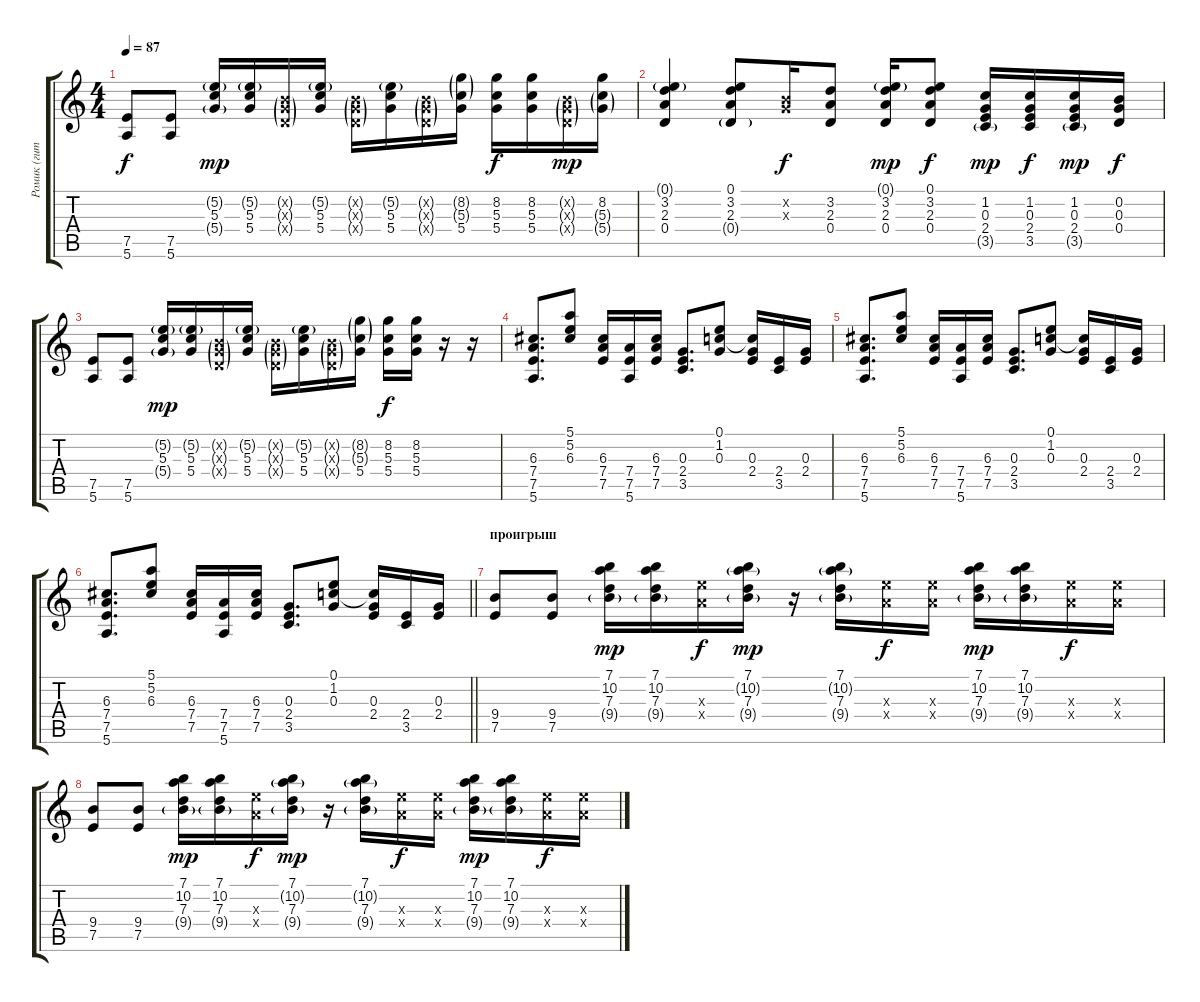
\track ("Ромик (гитара)" "Ромик (гит") {instrument acousticguitarsteel}
\staff {score tabs}
\tuning (E4 B3 G3 D3 A2 E2) {hide}
\ts (4 4)
\tempo 87
\clef g2
\ks c
(7.5 5.6).8{dy f} (7.5 5.6).8 (5.2{g} 5.3 5.4{g}).16{dy mp} (5.2{g} 5.3 5.4).16 (0.2{g x} 0.3{g x} 0.4{g x}).16 (5.2{g} 5.3 5.4).16 (0.2{g x} 0.3{g x} 0.4{g x}).16 (5.2{g} 5.3 5.4).16 (0.2{g x} 0.3{g x} 0.4{g x}).16 (8.2{g} 5.3{g} 5.4).16 (8.2 5.3 5.4).16{dy f} (8.2 5.3 5.4).16 (0.2{g x} 0.3{g x} 0.4{g x}).16{dy mp} (8.2 5.3{g} 5.4{g}).16 |
(0.1{g} 3.2 2.3 0.4).4 (0.1 3.2 2.3 0.4{g}).8 (0.2{x} 0.3{x}).16{dy f} (3.2 2.3 0.4).8 (0.1{g} 3.2 2.3 0.4).16{dy mp} (0.1 3.2 2.3 0.4).8{dy f} (1.2 0.3 2.4 3.5{g}).16{dy mp} (1.2 0.3 2.4 3.5).16{dy f} (1.2 0.3 2.4 3.5{g}).16{dy mp} (0.2 0.3 0.4).16{dy f} |
(7.5 5.6).8 (7.5 5.6).8 (5.2{g} 5.3 5.4{g}).16{dy mp} (5.2{g} 5.3 5.4).16 (0.2{g x} 0.3{g x} 0.4{g x}).16 (5.2{g} 5.3 5.4).16 (0.2{g x} 0.3{g x} 0.4{g x}).16 (5.2{g} 5.3 5.4).16 (0.2{g x} 0.3{g x} 0.4{g x}).16 (8.2{g} 5.3{g} 5.4).16 (8.2 5.3 5.4).16{dy f} (8.2 5.3 5.4).16 r.16 r.16 |
(6.3 7.4 7.5 5.6).8{d} (5.1 5.2 6.3).8 (6.3 7.4 7.5).16 (7.4 7.5 5.6).16 (6.3 7.4 7.5).16 (0.3 2.4 3.5).8{d} (0.1 1.2 0.3).8 (1.2{t} 0.3 2.4).16 (2.4 3.5).16 (0.3 2.4).16 |
(6.3 7.4 7.5 5.6).8{d} (5.1 5.2 6.3).8 (6.3 7.4 7.5).16 (7.4 7.5 5.6).16 (6.3 7.4 7.5).16 (0.3 2.4 3.5).8{d} (0.1 1.2 0.3).8 (1.2{t} 0.3 2.4).16 (2.4 3.5).16 (0.3 2.4).16 |
\barLineRight lightlight
(6.3 7.4 7.5 5.6).8{d} (5.1 5.2 6.3).8 (6.3 7.4 7.5).16 (7.4 7.5 5.6).16 (6.3 7.4 7.5).16 (0.3 2.4 3.5).8{d} (0.1 1.2 0.3).8 (1.2{t} 0.3 2.4).16 (2.4 3.5).16 (0.3 2.4).16 |
\section ("" "проигрыш")
(9.4 7.5).8 (9.4 7.5).8 (7.1 10.2 7.3 9.4{g}).16{dy mp} (7.1 10.2 7.3 9.4{g}).16 (9.3{x} 7.4{x}).16{dy f} (7.1 10.2{g} 7.3 9.4{g}).16{dy mp} r.16 (7.1 10.2{g} 7.3 9.4{g}).16 (9.3{x} 7.4{x}).16{dy f} (9.3{x} 7.4{x}).16 (7.1 10.2 7.3 9.4{g}).16{dy mp} (7.1 10.2 7.3 9.4{g}).16 (9.3{x} 7.4{x}).16{dy f} (9.3{x} 7.4{x}).16 |
(9.4 7.5).8 (9.4 7.5).8 (7.1 10.2 7.3 9.4{g}).16{dy mp} (7.1 10.2 7.3 9.4{g}).16 (9.3{x} 7.4{x}).16{dy f} (7.1 10.2{g} 7.3 9.4{g}).16{dy mp} r.16 (7.1 10.2{g} 7.3 9.4{g}).16 (9.3{x} 7.4{x}).16{dy f} (9.3{x} 7.4{x}).16 (7.1 10.2 7.3 9.4{g}).16{dy mp} (7.1 10.2 7.3 9.4{g}).16 (9.3{x} 7.4{x}).16{dy f} (9.3{x} 7.4{x}).16
